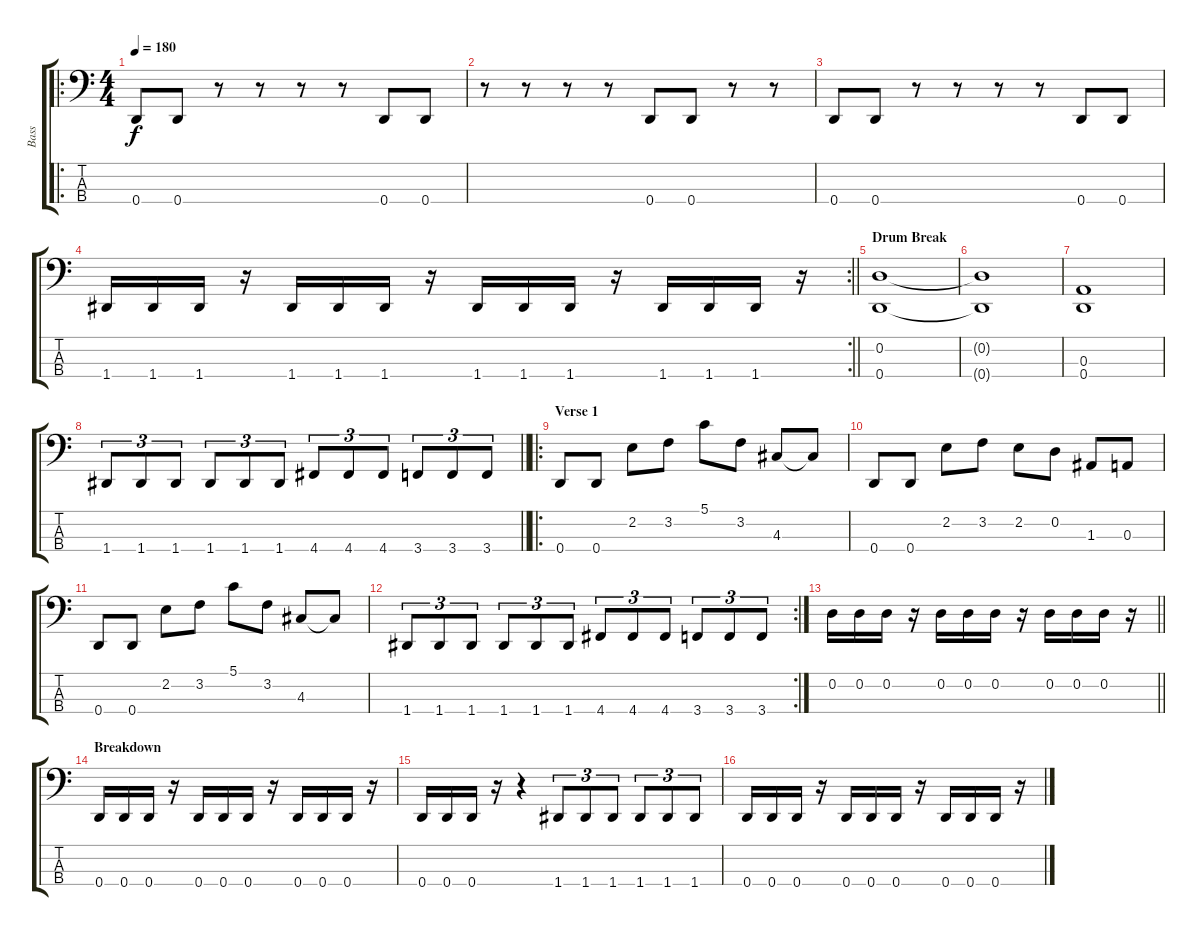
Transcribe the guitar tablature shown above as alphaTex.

\track ("Bass" "Bass") {instrument electricbassfinger}
\staff {score tabs}
\tuning (G2 D2 A1 D1) {hide}
\ro
\ts (4 4)
\tempo 180
\clef f4
\ks c
0.4.8{dy f} 0.4.8 r.8 r.8 r.8 r.8 0.4.8 0.4.8 |
r.8 r.8 r.8 r.8 0.4.8 0.4.8 r.8 r.8 |
0.4.8 0.4.8 r.8 r.8 r.8 r.8 0.4.8 0.4.8 |
\rc 2
\barLineRight lightlight
1.4.16 1.4.16 1.4.16 r.16 1.4.16 1.4.16 1.4.16 r.16 1.4.16 1.4.16 1.4.16 r.16 1.4.16 1.4.16 1.4.16 r.16 |
\section ("" "Drum Break")
(0.2 0.4).1 |
(0.2{t} 0.4{t}).1 |
(0.3 0.4).1 |
\barLineRight lightlight
1.4.8{tu (3 2)} 1.4.8{tu (3 2)} 1.4.8{tu (3 2)} 1.4.8{tu (3 2)} 1.4.8{tu (3 2)} 1.4.8{tu (3 2)} 4.4.8{tu (3 2)} 4.4.8{tu (3 2)} 4.4.8{tu (3 2)} 3.4.8{tu (3 2)} 3.4.8{tu (3 2)} 3.4.8{tu (3 2)} |
\ro
\section ("" "Verse 1")
0.4.8 0.4.8 2.2.8 3.2.8 5.1.8 3.2.8 4.3.8 4.3{t}.8 |
0.4.8 0.4.8 2.2.8 3.2.8 2.2.8 0.2.8 1.3.8 0.3.8 |
0.4.8 0.4.8 2.2.8 3.2.8 5.1.8 3.2.8 4.3.8 4.3{t}.8 |
\rc 2
1.4.8{tu (3 2)} 1.4.8{tu (3 2)} 1.4.8{tu (3 2)} 1.4.8{tu (3 2)} 1.4.8{tu (3 2)} 1.4.8{tu (3 2)} 4.4.8{tu (3 2)} 4.4.8{tu (3 2)} 4.4.8{tu (3 2)} 3.4.8{tu (3 2)} 3.4.8{tu (3 2)} 3.4.8{tu (3 2)} |
\barLineRight lightlight
0.2.16 0.2.16 0.2.16 r.16 0.2.16 0.2.16 0.2.16 r.16 0.2.16 0.2.16 0.2.16 r.16 |
\section ("" "Breakdown")
0.4.16 0.4.16 0.4.16 r.16 0.4.16 0.4.16 0.4.16 r.16 0.4.16 0.4.16 0.4.16 r.16 |
0.4.16 0.4.16 0.4.16 r.16 r.4 1.4.8{tu (3 2)} 1.4.8{tu (3 2)} 1.4.8{tu (3 2)} 1.4.8{tu (3 2)} 1.4.8{tu (3 2)} 1.4.8{tu (3 2)} |
0.4.16 0.4.16 0.4.16 r.16 0.4.16 0.4.16 0.4.16 r.16 0.4.16 0.4.16 0.4.16 r.16
